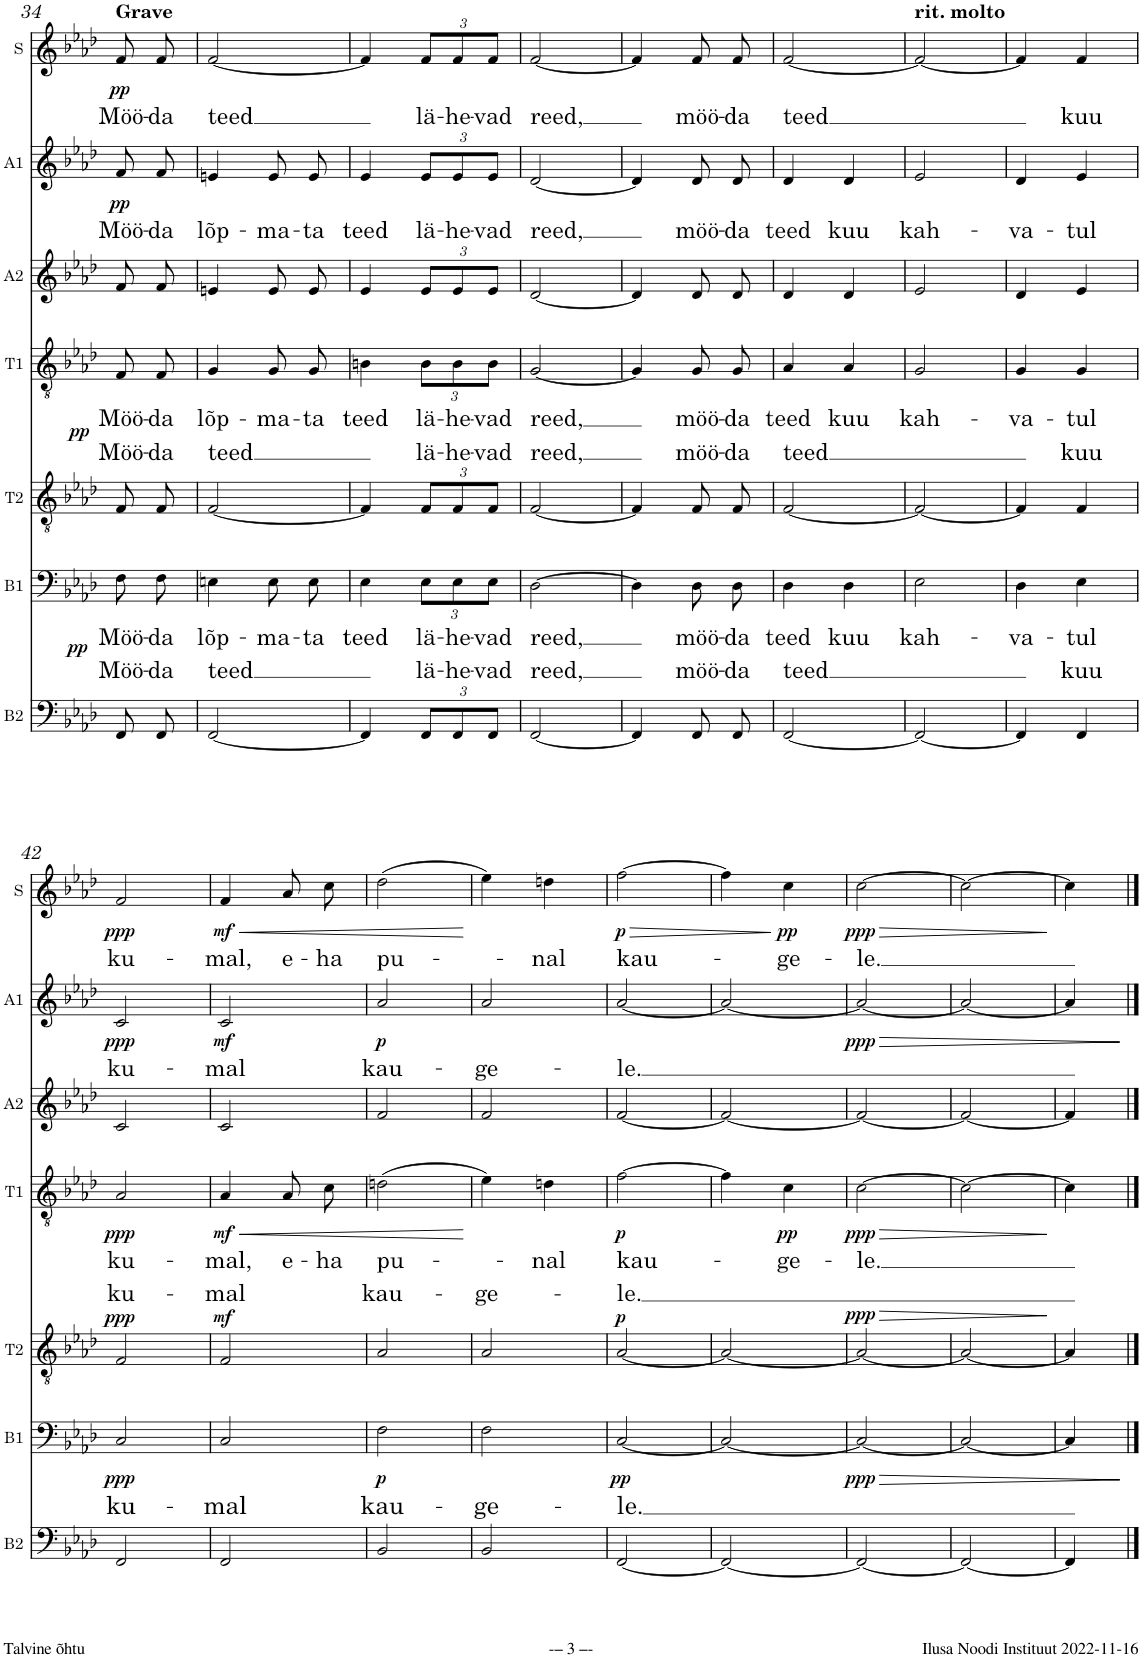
**kern	**text	**kern	**text	**dynam	**kern	**text	**dynam	**kern	**text	**dynam	**kern	**text	**kern	**text	**dynam	**kern	**text	**dynam
*part7	*part7	*part6	*part6	*part6	*part5	*part5	*part5	*part4	*part4	*part4	*part3	*part3	*part2	*part2	*part2	*part1	*part1	*part1
*staff7	*staff7	*staff6	*staff6	*staff6	*staff5	*staff5	*staff5	*staff4	*staff4	*staff4	*staff3	*staff3	*staff2	*staff2	*staff2	*staff1	*staff1	*staff1
*I"B2	*	*I"B1	*	*	*I"T2	*	*	*I"T1	*	*	*I"A2	*	*I"A1	*	*	*I"S	*	*
*I'B2	*	*I'B1	*	*	*I'T2	*	*	*I'T1	*	*	*I'A2	*	*I'A1	*	*	*I'S	*	*
!!LO:PB:g=z
*clefF4	*	*clefF4	*	*	*clefGv2	*	*	*clefGv2	*	*	*clefG2	*	*clefG2	*	*	*clefG2	*	*
*	*	*	*	*	*	*	*	*	*	*	*	*	*Trd1c2	*	*	*	*	*
*k[b-e-a-d-]	*	*k[b-e-a-d-]	*	*	*k[b-e-a-d-]	*	*	*k[b-e-a-d-]	*	*	*k[b-e-a-d-]	*	*k[b-e-a-d-]	*	*	*k[b-e-a-d-]	*	*
*M2/4	*	*M2/4	*	*	*M2/4	*	*	*M2/4	*	*	*M2/4	*	*M2/4	*	*	*M2/4	*	*
=34	=34	=34	=34	=34	=34	=34	=34	=34	=34	=34	=34	=34	=34	=34	=34	=34	=34	=34
!	!	!	!	!	!	!	!	!	!	!	!	!	!	!	!	!LO:TX:a:B:t=Grave	!	!
!	!LO:LY:a	!	!LO:LY:b	!LO:DY:b	!	!LO:LY:a	!	!	!LO:LY:b	!LO:DY:b	!	!LO:LY:a	!	!LO:LY:b	!LO:DY:b	!	!LO:LY:b	!LO:DY:b
8FF/	Möö-	8F\	Möö-	pp	8F/	Möö-	.	8F/	Möö-	pp	8f/	Möö-	8f/	Möö-	pp	8f/	Möö-	pp
!	!LO:LY:a	!	!LO:LY:b	!	!	!LO:LY:a	!	!	!LO:LY:b	!	!	!LO:LY:a	!	!LO:LY:b	!	!	!LO:LY:b	!
8FF/	-da	8F\	-da	.	8F/	-da	.	8F/	-da	.	8f/	-da	8f/	-da	.	8f/	-da	.
=35	=35	=35	=35	=35	=35	=35	=35	=35	=35	=35	=35	=35	=35	=35	=35	=35	=35	=35
!	!LO:LY:a	!	!LO:LY:b	!	!	!LO:LY:a	!	!	!LO:LY:b	!	!	!LO:LY:a	!	!LO:LY:b	!	!	!LO:LY:b	!
[2FF/	teed	4En\	lõp-	.	[2F/	teed	.	4G/	lõp-	.	4en/	lõp-	4en/	lõp-	.	[2f/	teed	.
!	!	!	!LO:LY:b	!	!	!	!	!	!LO:LY:b	!	!	!LO:LY:a	!	!LO:LY:b	!	!	!	!
.	.	8E\	-ma-	.	.	.	.	8G/	-ma-	.	8e/	-ma-	8e/	-ma-	.	.	.	.
!	!	!	!LO:LY:b	!	!	!	!	!	!LO:LY:b	!	!	!LO:LY:a	!	!LO:LY:b	!	!	!	!
.	.	8E\	-ta	.	.	.	.	8G/	-ta	.	8e/	-ta	8e/	-ta	.	.	.	.
=36	=36	=36	=36	=36	=36	=36	=36	=36	=36	=36	=36	=36	=36	=36	=36	=36	=36	=36
!	!	!	!LO:LY:b	!	!	!	!	!	!LO:LY:b	!	!	!LO:LY:a	!	!LO:LY:b	!	!	!	!
4FF/]	.	4E-\	teed	.	4F/]	.	.	4Bn\	teed	.	4e-/	teed	4e-/	teed	.	4f/]	.	.
*Xbrackettup	*	*	*	*	*	*	*	*	*	*	*	*	*	*	*	*	*	*
!	!LO:LY:a	!	!	!	!	!	!	!	!	!	!	!	!	!	!	!	!	!
*	*	*Xbrackettup	*	*	*	*	*	*	*	*	*	*	*	*	*	*	*	*
!	!	!	!LO:LY:b	!	!	!	!	!	!	!	!	!	!	!	!	!	!	!
*	*	*	*	*	*Xbrackettup	*	*	*	*	*	*	*	*	*	*	*	*	*
!	!	!	!	!	!	!LO:LY:a	!	!	!	!	!	!	!	!	!	!	!	!
*	*	*	*	*	*	*	*	*Xbrackettup	*	*	*	*	*	*	*	*	*	*
!	!	!	!	!	!	!	!	!	!LO:LY:b	!	!	!	!	!	!	!	!	!
*	*	*	*	*	*	*	*	*	*	*	*Xbrackettup	*	*	*	*	*	*	*
!	!	!	!	!	!	!	!	!	!	!	!	!LO:LY:a	!	!	!	!	!	!
*	*	*	*	*	*	*	*	*	*	*	*	*	*Xbrackettup	*	*	*	*	*
!	!	!	!	!	!	!	!	!	!	!	!	!	!	!LO:LY:b	!	!	!	!
*	*	*	*	*	*	*	*	*	*	*	*	*	*	*	*	*Xbrackettup	*	*
!	!	!	!	!	!	!	!	!	!	!	!	!	!	!	!	!	!LO:LY:b	!
12FF/L	lä-	12E-\L	lä-	.	12F/L	lä-	.	12B\L	lä-	.	12e-/L	lä-	12e-/L	lä-	.	12f/L	lä-	.
!	!LO:LY:a	!	!LO:LY:b	!	!	!LO:LY:a	!	!	!LO:LY:b	!	!	!LO:LY:a	!	!LO:LY:b	!	!	!LO:LY:b	!
12FF/	-he-	12E-\	-he-	.	12F/	-he-	.	12B\	-he-	.	12e-/	-he-	12e-/	-he-	.	12f/	-he-	.
!	!LO:LY:a	!	!LO:LY:b	!	!	!LO:LY:a	!	!	!LO:LY:b	!	!	!LO:LY:a	!	!LO:LY:b	!	!	!LO:LY:b	!
12FF/J	-vad	12E-\J	-vad	.	12F/J	-vad	.	12B\J	-vad	.	12e-/J	-vad	12e-/J	-vad	.	12f/J	-vad	.
=37	=37	=37	=37	=37	=37	=37	=37	=37	=37	=37	=37	=37	=37	=37	=37	=37	=37	=37
!	!LO:LY:a	!	!LO:LY:b	!	!	!LO:LY:a	!	!	!LO:LY:b	!	!	!LO:LY:a	!	!LO:LY:b	!	!	!LO:LY:b	!
[2FF/	reed,	[2D-\	reed,	.	[2F/	reed,	.	[2G/	reed,	.	[2d-/	reed,	[2d-/	reed,	.	[2f/	reed,	.
=38	=38	=38	=38	=38	=38	=38	=38	=38	=38	=38	=38	=38	=38	=38	=38	=38	=38	=38
4FF/]	.	4D-\]	.	.	4F/]	.	.	4G/]	.	.	4d-/]	.	4d-/]	.	.	4f/]	.	.
!	!LO:LY:a	!	!LO:LY:b	!	!	!LO:LY:a	!	!	!LO:LY:b	!	!	!LO:LY:a	!	!LO:LY:b	!	!	!LO:LY:b	!
8FF/	möö-	8D-\	möö-	.	8F/	möö-	.	8G/	möö-	.	8d-/	möö-	8d-/	möö-	.	8f/	möö-	.
!	!LO:LY:a	!	!LO:LY:b	!	!	!LO:LY:a	!	!	!LO:LY:b	!	!	!LO:LY:a	!	!LO:LY:b	!	!	!LO:LY:b	!
8FF/	-da	8D-\	-da	.	8F/	-da	.	8G/	-da	.	8d-/	-da	8d-/	-da	.	8f/	-da	.
=39	=39	=39	=39	=39	=39	=39	=39	=39	=39	=39	=39	=39	=39	=39	=39	=39	=39	=39
!	!LO:LY:a	!	!LO:LY:b	!	!	!LO:LY:a	!	!	!LO:LY:b	!	!	!LO:LY:a	!	!LO:LY:b	!	!	!LO:LY:b	!
[2FF/	teed	4D-\	teed	.	[2F/	teed	.	4A-/	teed	.	4d-/	teed	4d-/	teed	.	[2f/	teed	.
!	!	!	!LO:LY:b	!	!	!	!	!	!LO:LY:b	!	!	!LO:LY:a	!	!LO:LY:b	!	!	!	!
.	.	4D-\	kuu	.	.	.	.	4A-/	kuu	.	4d-/	kuu	4d-/	kuu	.	.	.	.
=40	=40	=40	=40	=40	=40	=40	=40	=40	=40	=40	=40	=40	=40	=40	=40	=40	=40	=40
!	!	!	!	!	!	!	!	!	!	!	!	!	!	!	!	!LO:TX:a:B:t=rit. molto	!	!
!	!	!	!LO:LY:b	!	!	!	!	!	!LO:LY:b	!	!	!LO:LY:a	!	!LO:LY:b	!	!	!	!
2FF/_	.	2E-\	kah-	.	2F/_	.	.	2G/	kah-	.	2e-/	kah-	2e-/	kah-	.	2f/_	.	.
=41	=41	=41	=41	=41	=41	=41	=41	=41	=41	=41	=41	=41	=41	=41	=41	=41	=41	=41
!	!	!	!LO:LY:b	!	!	!	!	!	!LO:LY:b	!	!	!LO:LY:a	!	!LO:LY:b	!	!	!	!
4FF/]	.	4D-\	-va-	.	4F/]	.	.	4G/	-va-	.	4d-/	-va-	4d-/	-va-	.	4f/]	.	.
!	!LO:LY:a	!	!LO:LY:b	!	!	!LO:LY:a	!	!	!LO:LY:b	!	!	!LO:LY:a	!	!LO:LY:b	!	!	!LO:LY:b	!
4FF/	kuu	4E-\	-tul	.	4F/	kuu	.	4G/	-tul	.	4e-/	-tul	4e-/	-tul	.	4f/	kuu	.
!!LO:LB:g=z
=42	=42	=42	=42	=42	=42	=42	=42	=42	=42	=42	=42	=42	=42	=42	=42	=42	=42	=42
!	!LO:LY:a	!	!LO:LY:b	!LO:DY:b	!	!LO:LY:a	!LO:DY:a	!	!LO:LY:b	!LO:DY:b	!	!LO:LY:a	!	!LO:LY:b	!LO:DY:b	!	!LO:LY:b	!LO:DY:b
2FF/	ku-	2C/	ku-	ppp	2F/	ku-	ppp	2A-/	ku-	ppp	2c/	ku-	2c/	ku-	ppp	2f/	ku-	ppp
=43	=43	=43	=43	=43	=43	=43	=43	=43	=43	=43	=43	=43	=43	=43	=43	=43	=43	=43
!	!LO:LY:a	!	!LO:LY:b	!	!	!LO:LY:a	!LO:DY:a	!	!LO:LY:b	!LO:HP:b	!	!LO:LY:a	!	!LO:LY:b	!	!	!LO:LY:b	!LO:HP:b
!	!	!	!	!	!	!	!	!	!	!LO:DY:n=1:b	!	!	!	!	!LO:DY:b	!	!	!LO:DY:n=1:b
2FF/	-mal	2C/	-mal	.	2F/	-mal	mf	4A-/	-mal,	< mf	2c/	-mal	2c/	-mal	mf	4f/	-mal,	< mf
!	!	!	!	!	!	!	!	!	!LO:LY:b	!	!	!	!	!	!	!	!LO:LY:b	!
.	.	.	.	.	.	.	.	8A-/	e-	.	.	.	.	.	.	8a-/	e-	.
!	!	!	!	!	!	!	!	!	!LO:LY:b	!	!	!	!	!	!	!	!LO:LY:b	!
.	.	.	.	.	.	.	.	8c\	-ha	.	.	.	.	.	.	8cc\	-ha	.
=44	=44	=44	=44	=44	=44	=44	=44	=44	=44	=44	=44	=44	=44	=44	=44	=44	=44	=44
!	!LO:LY:a	!	!LO:LY:b	!LO:DY:b	!	!LO:LY:a	!	!	!LO:LY:b	!	!	!LO:LY:a	!	!LO:LY:b	!LO:DY:b	!	!LO:LY:b	!
2BB-/	kau-	2F\	kau-	p	2A-/	kau-	.	(2dn\	pu-	.	2f/	kau-	2a-/	kau-	p	(2dd-\	pu-	.
.	.	.	.	.	.	.	.	.	.	[	.	.	.	.	.	.	.	[
=45	=45	=45	=45	=45	=45	=45	=45	=45	=45	=45	=45	=45	=45	=45	=45	=45	=45	=45
!	!LO:LY:a	!	!LO:LY:b	!	!	!LO:LY:a	!	!	!	!	!	!LO:LY:a	!	!LO:LY:b	!	!	!	!
2BB-/	-ge-	2F\	-ge-	.	2A-/	-ge-	.	4e-\)	.	.	2f/	-ge-	2a-/	-ge-	.	4ee-\)	.	.
!	!	!	!	!	!	!	!	!	!LO:LY:b	!	!	!	!	!	!	!	!LO:LY:b	!
.	.	.	.	.	.	.	.	4dn\	-nal	.	.	.	.	.	.	4ddn\	-nal	.
=46	=46	=46	=46	=46	=46	=46	=46	=46	=46	=46	=46	=46	=46	=46	=46	=46	=46	=46
!	!LO:LY:a	!	!LO:LY:b	!LO:DY:b	!	!LO:LY:a	!LO:DY:a	!	!LO:LY:b	!LO:DY:b	!	!LO:LY:a	!	!LO:LY:b	!	!	!LO:LY:b	!LO:HP:b
!	!	!	!	!	!	!	!	!	!	!	!	!	!	!	!	!	!	!LO:DY:n=1:b
[2FF/	-le.	[2C/	-le.	pp	[2A-/	-le.	p	[2f\	kau-	p	[2f/	-le.	[2a-/	-le.	.	[2ff\	kau-	> p
=47	=47	=47	=47	=47	=47	=47	=47	=47	=47	=47	=47	=47	=47	=47	=47	=47	=47	=47
2FF/_	.	2C/_	.	.	2A-/_	.	.	4f\]	.	.	2f/_	.	2a-/_	.	.	4ff\]	.	.
!	!	!	!	!	!	!	!	!	!LO:LY:b	!LO:DY:b	!	!	!	!	!	!	!LO:LY:b	!LO:DY:n=1:b
.	.	.	.	.	.	.	.	4c\	-ge-	pp	.	.	.	.	.	4cc\	-ge-	] pp
=48	=48	=48	=48	=48	=48	=48	=48	=48	=48	=48	=48	=48	=48	=48	=48	=48	=48	=48
!	!	!	!	!LO:HP:b	!	!	!LO:HP:b	!	!LO:LY:b	!LO:HP:b	!	!	!	!	!LO:HP:b	!	!LO:LY:b	!LO:HP:b
!	!	!	!	!LO:DY:n=1:b	!	!	!LO:DY:n=1:a	!	!	!LO:DY:n=1:b	!	!	!	!	!LO:DY:n=1:b	!	!	!LO:DY:n=1:b
2FF/_	.	2C/_	.	> ppp	2A-/_	.	> ppp	[2c\	-le.	> ppp	2f/_	.	2a-/_	.	> ppp	[2cc\	-le.	> ppp
=49	=49	=49	=49	=49	=49	=49	=49	=49	=49	=49	=49	=49	=49	=49	=49	=49	=49	=49
2FF/_	.	2C/_	.	.	2A-/_	.	.	2c\_	.	.	2f/_	.	2a-/_	.	.	2cc\_	.	.
.	.	.	.	.	.	.	]	.	.	]	.	.	.	.	.	.	.	]
=50	=50	=50	=50	=50	=50	=50	=50	=50	=50	=50	=50	=50	=50	=50	=50	=50	=50	=50
4FF/]	.	4C/]	.	.	4A-/]	.	.	4c\]	.	.	4f/]	.	4a-/]	.	.	4cc\]	.	.
.	.	.	.	]	.	.	.	.	.	.	.	.	.	.	]	.	.	.
==	==	==	==	==	==	==	==	==	==	==	==	==	==	==	==	==	==	==
*-	*-	*-	*-	*-	*-	*-	*-	*-	*-	*-	*-	*-	*-	*-	*-	*-	*-	*-
